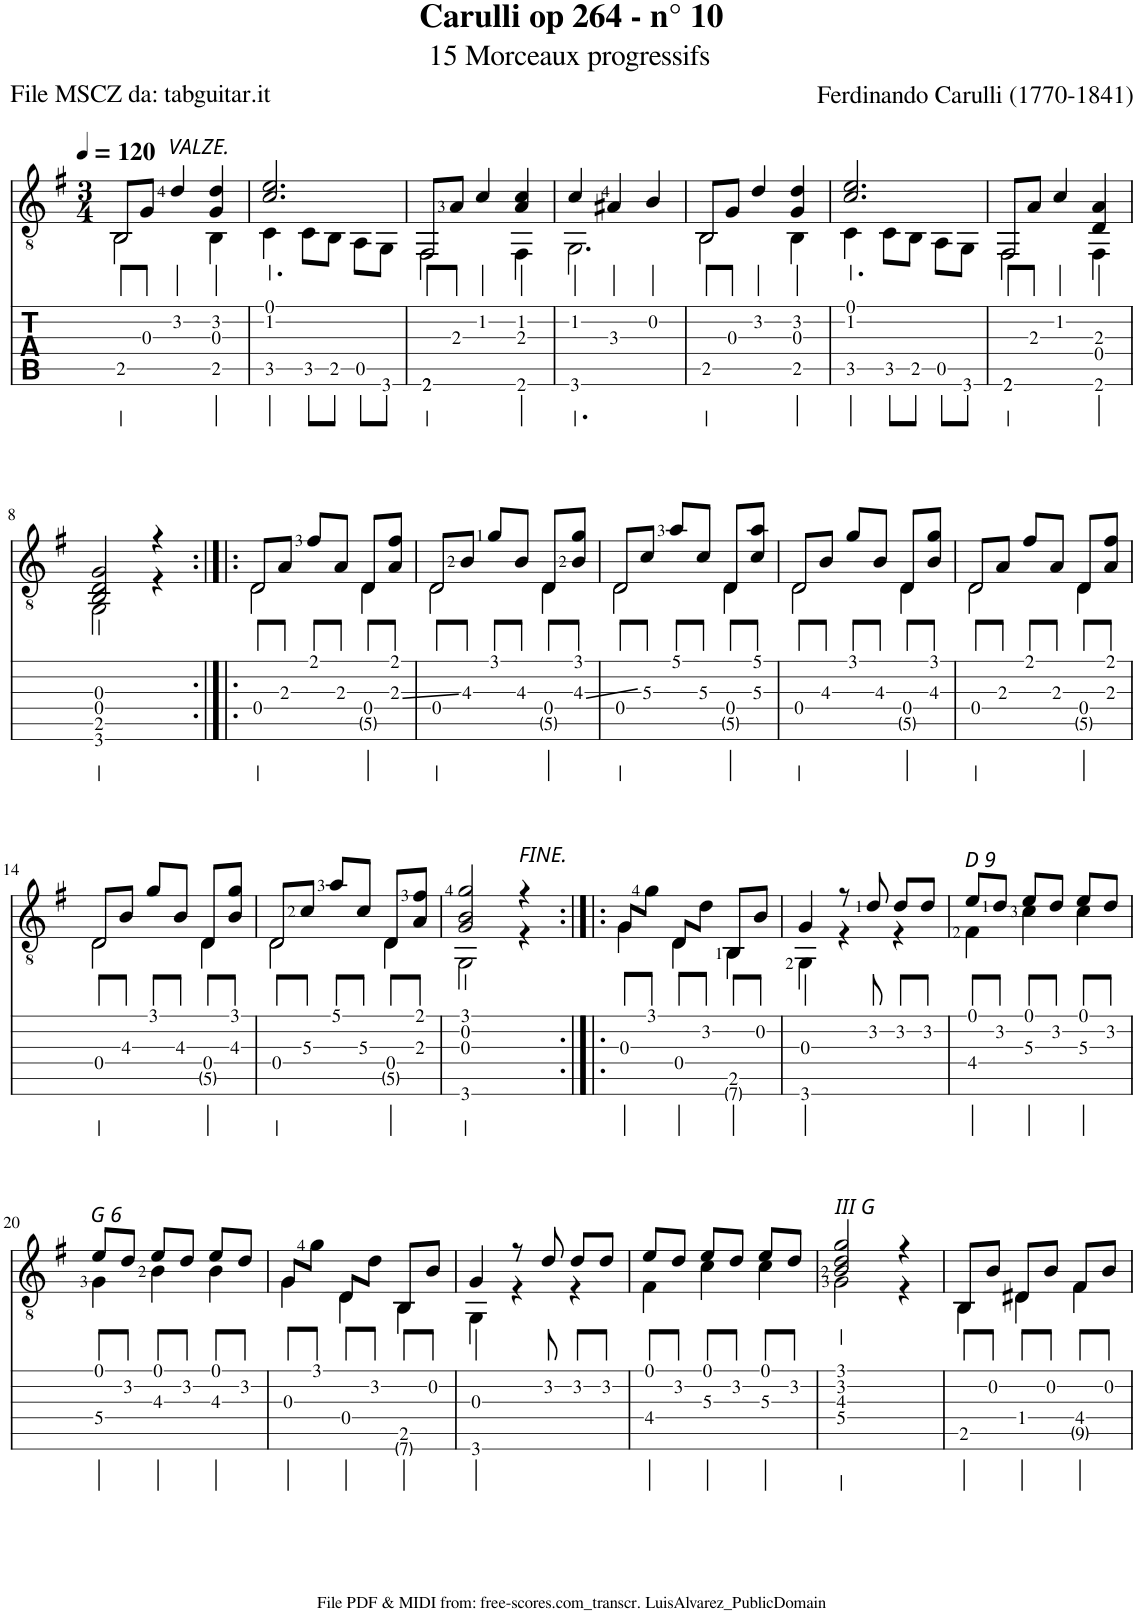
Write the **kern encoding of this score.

**kern	**kern
*part2	*part1
*staff2	*staff1
*I"Chitarra classica (Intavolatura)	*I"Guitar
*stria6	*
*	*clefGv2
*k[f#]	*k[f#]
*M3/4	*M3/4
*MM120	*MM120
=1	=1
!LO:N:head=open	!LO:N:head=open
*^	*^
8BB/L	2BB\	8BB/L	2BB\
8G/J	.	8G/J	.
!	!	!LO:TX:a:i:t=VALZE.	!
4d/	.	4d/	.
4G/ 4d/	4BB\	4G/ 4d/	4BB\
=2	=2	=2	=2
2.c/ 2.e/	4C\	2.c/ 2.e/	4C\
.	8C\L	.	8C\L
.	8BB\J	.	8BB\J
.	8AA\L	.	8AA\L
.	8GG\J	.	8GG\J
=3	=3	=3	=3
!LO:N:head=open	!	!LO:N:head=open	!
8FF#/L	2FF#\	8FF#/L	2FF#\
8A/J	.	8A/J	.
4c/	.	4c/	.
4A/ 4c/	4FF#\	4A/ 4c/	4FF#\
=4	=4	=4	=4
4c/	2.GG\	4c/	2.GG\
4A#X/	.	4A#X/	.
4B/	.	4B/	.
=5	=5	=5	=5
!LO:N:head=open	!	!LO:N:head=open	!
8BB/L	2BB\	8BB/L	2BB\
8G/J	.	8G/J	.
4d/	.	4d/	.
4G/ 4d/	4BB\	4G/ 4d/	4BB\
=6	=6	=6	=6
2.c/ 2.e/	4C\	2.c/ 2.e/	4C\
.	8C\L	.	8C\L
.	8BB\J	.	8BB\J
.	8AA\L	.	8AA\L
.	8GG\J	.	8GG\J
=7	=7	=7	=7
!LO:N:head=open	!	!LO:N:head=open	!
8FF#/L	2FF#\	8FF#/L	2FF#\
8A/J	.	8A/J	.
4c/	.	4c/	.
4D/ 4A/	4FF#\	4D/ 4A/	4FF#\
!!LO:LB:g=z	!!
=8	=8	=8	=8
2BB/ 2D/ 2G/	2GG\	2BB/ 2D/ 2G/	2GG\
4r	4r	4r	4r
=9:|!|:	=9:|!|:	=9:|!|:	=9:|!|:
!LO:N:head=open	!	!LO:N:head=open	!
8D/L	2D\	8D/L	2D\
8A/J	.	8A/J	.
8f#/L	.	8f#/L	.
8A/J	.	8A/J	.
8D/L	4D\	8D/L	4D\
8A/ 8f#/J	.	8A/ 8f#/J	.
=10	=10	=10	=10
!LO:N:head=open	!	!LO:N:head=open	!
8D/L	2D\	8D/L	2D\
8B/J	.	8B/J	.
8g/L	.	8g/L	.
8B/J	.	8B/J	.
8D/L	4D\	8D/L	4D\
8B/ 8g/J	.	8B/ 8g/J	.
=11	=11	=11	=11
!LO:N:head=open	!	!LO:N:head=open	!
8D/L	2D\	8D/L	2D\
8c/J	.	8c/J	.
8a/L	.	8a/L	.
8c/J	.	8c/J	.
8D/L	4D\	8D/L	4D\
8c/ 8a/J	.	8c/ 8a/J	.
=12	=12	=12	=12
!LO:N:head=open	!	!LO:N:head=open	!
8D/L	2D\	8D/L	2D\
8B/J	.	8B/J	.
8g/L	.	8g/L	.
8B/J	.	8B/J	.
8D/L	4D\	8D/L	4D\
8B/ 8g/J	.	8B/ 8g/J	.
=13	=13	=13	=13
!LO:N:head=open	!	!LO:N:head=open	!
8D/L	2D\	8D/L	2D\
8A/J	.	8A/J	.
8f#/L	.	8f#/L	.
8A/J	.	8A/J	.
8D/L	4D\	8D/L	4D\
8A/ 8f#/J	.	8A/ 8f#/J	.
!!LO:LB:g=z	!!
=14	=14	=14	=14
!LO:N:head=open	!	!LO:N:head=open	!
8D/L	2D\	8D/L	2D\
8B/J	.	8B/J	.
8g/L	.	8g/L	.
8B/J	.	8B/J	.
8D/L	4D\	8D/L	4D\
8B/ 8g/J	.	8B/ 8g/J	.
=15	=15	=15	=15
!LO:N:head=open	!	!LO:N:head=open	!
8D/L	2D\	8D/L	2D\
8c/J	.	8c/J	.
8a/L	.	8a/L	.
8c/J	.	8c/J	.
8D/L	4D\	8D/L	4D\
8A/ 8f#/J	.	8A/ 8f#/J	.
=16	=16	=16	=16
2G/ 2B/ 2g/	2GG\	2G/ 2B/ 2g/	2GG\
4r	4r	4r	4r
=17:|!|:	=17:|!|:	=17:|!|:	=17:|!|:
8G/L	4G\	8G/L	4G\
8g/J	.	8g\J	.
8D/L	4D\	8D/L	4D\
8d/J	.	8d\J	.
8BB/L	4BB\	8BB/L	4BB\
8B/J	.	8B/J	.
=18	=18	=18	=18
4G/	4GG\	4G/	4GG\
8r	4r	8r	4r
8d/	.	8d/	.
8d/L	4r	8d/L	4r
8d/J	.	8d/J	.
=19	=19	=19	=19
!	!	!LO:TX:a:i:t=D 9	!
8e/L	4F#\	8e/L	4F#\
8d/J	.	8d/J	.
8e/L	4c\	8e/L	4c\
8d/J	.	8d/J	.
8e/L	4c\	8e/L	4c\
8d/J	.	8d/J	.
!!LO:LB:g=z	!!
=20	=20	=20	=20
!	!	!LO:TX:a:i:t=G 6	!
8e/L	4G\	8e/L	4G\
8d/J	.	8d/J	.
8e/L	4B\	8e/L	4B\
8d/J	.	8d/J	.
8e/L	4B\	8e/L	4B\
8d/J	.	8d/J	.
=21	=21	=21	=21
8G/L	4G\	8G/L	4G\
8g/J	.	8g\J	.
8D/L	4D\	8D/L	4D\
8d/J	.	8d\J	.
8BB/L	4BB\	8BB/L	4BB\
8B/J	.	8B/J	.
=22	=22	=22	=22
4G/	4GG\	4G/	4GG\
8r	4r	8r	4r
8d/	.	8d/	.
8d/L	4r	8d/L	4r
8d/J	.	8d/J	.
=23	=23	=23	=23
8e/L	4F#\	8e/L	4F#\
8d/J	.	8d/J	.
8e/L	4c\	8e/L	4c\
8d/J	.	8d/J	.
8e/L	4c\	8e/L	4c\
8d/J	.	8d/J	.
=24	=24	=24	=24
!	!	!LO:TX:a:i:t=III G	!
2B/ 2d/ 2g/	2G\	2B/ 2d/ 2g/	2G\
4r	4r	4r	4r
=25	=25	=25	=25
8BB/L	4BB\	8BB/L	4BB\
8B/J	.	8B/J	.
8D#X/L	4D#\	8D#X/L	4D#\
8B/J	.	8B/J	.
8F#/L	4F#\	8F#/L	4F#\
8B/J	.	8B/J	.
*v	*v	*	*
*	*v	*v
=	=
*-	*-
